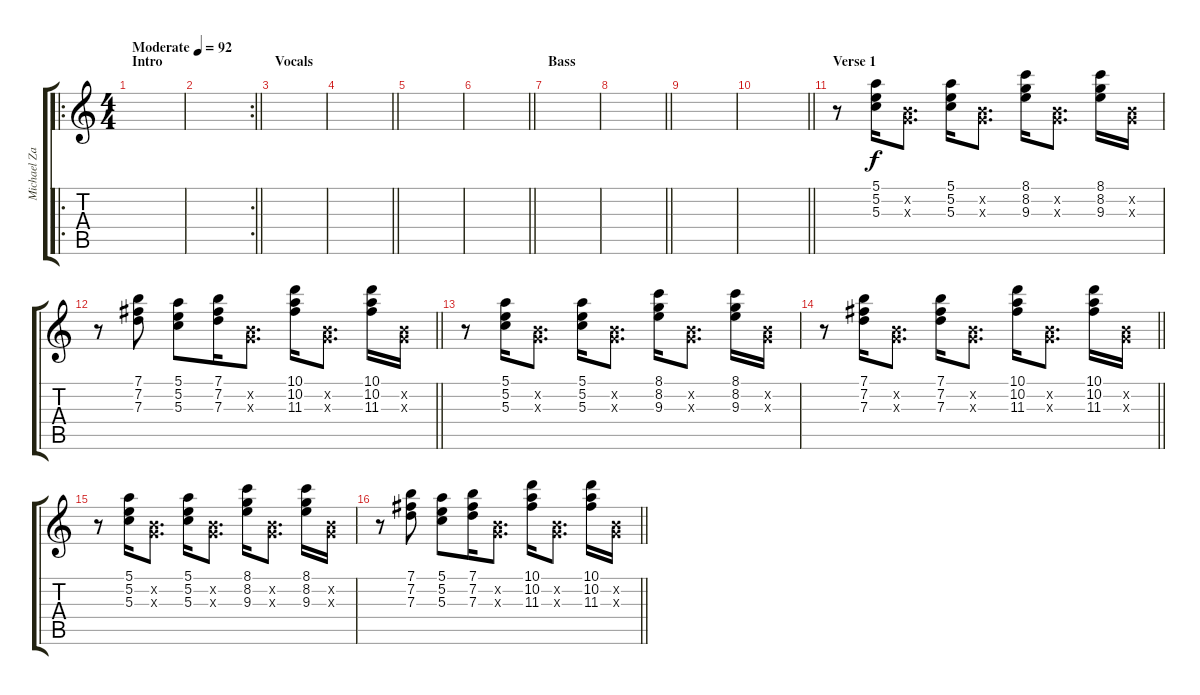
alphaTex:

\track ("Michael Zakarin" "Michael Za") {instrument overdrivenguitar}
\staff {score tabs}
\tuning (E4 B3 G3 D3 A2 E2) {hide}
\ro
\ts (4 4)
\section ("" "Intro")
\tempo (92 "Moderate")
\clef g2
\ks c
|
\rc 2
\barLineRight lightlight
|
\section ("" "Vocals")
|
\barLineRight lightlight
|
|
\barLineRight lightlight
|
\section ("" "Bass")
|
\barLineRight lightlight
|
|
\barLineRight lightlight
|
\section ("" "Verse 1")
r.8 (5.1 5.2 5.3).16 (0.2{x} 0.3{x}).8{d} (5.1 5.2 5.3).16 (0.2{x} 0.3{x}).8{d} (8.1 8.2 9.3).16 (0.2{x} 0.3{x}).8{d} (8.1 8.2 9.3).16 (0.2{x} 0.3{x}).16 |
\barLineRight lightlight
r.8 (7.1 7.2 7.3).8 (5.1 5.2 5.3).8 (7.1 7.2 7.3).16 (0.2{x} 0.3{x}).8{d} (10.1 10.2 11.3).16 (0.2{x} 0.3{x}).8{d} (10.1 10.2 11.3).16 (0.2{x} 0.3{x}).16 |
r.8 (5.1 5.2 5.3).16 (0.2{x} 0.3{x}).8{d} (5.1 5.2 5.3).16 (0.2{x} 0.3{x}).8{d} (8.1 8.2 9.3).16 (0.2{x} 0.3{x}).8{d} (8.1 8.2 9.3).16 (0.2{x} 0.3{x}).16 |
\barLineRight lightlight
r.8 (7.1 7.2 7.3).16 (0.2{x} 0.3{x}).8{d} (7.1 7.2 7.3).16 (0.2{x} 0.3{x}).8{d} (10.1 10.2 11.3).16 (0.2{x} 0.3{x}).8{d} (10.1 10.2 11.3).16 (0.2{x} 0.3{x}).16 |
r.8 (5.1 5.2 5.3).16 (0.2{x} 0.3{x}).8{d} (5.1 5.2 5.3).16 (0.2{x} 0.3{x}).8{d} (8.1 8.2 9.3).16 (0.2{x} 0.3{x}).8{d} (8.1 8.2 9.3).16 (0.2{x} 0.3{x}).16 |
\barLineRight lightlight
r.8 (7.1 7.2 7.3).8 (5.1 5.2 5.3).8 (7.1 7.2 7.3).16 (0.2{x} 0.3{x}).8{d} (10.1 10.2 11.3).16 (0.2{x} 0.3{x}).8{d} (10.1 10.2 11.3).16 (0.2{x} 0.3{x}).16
